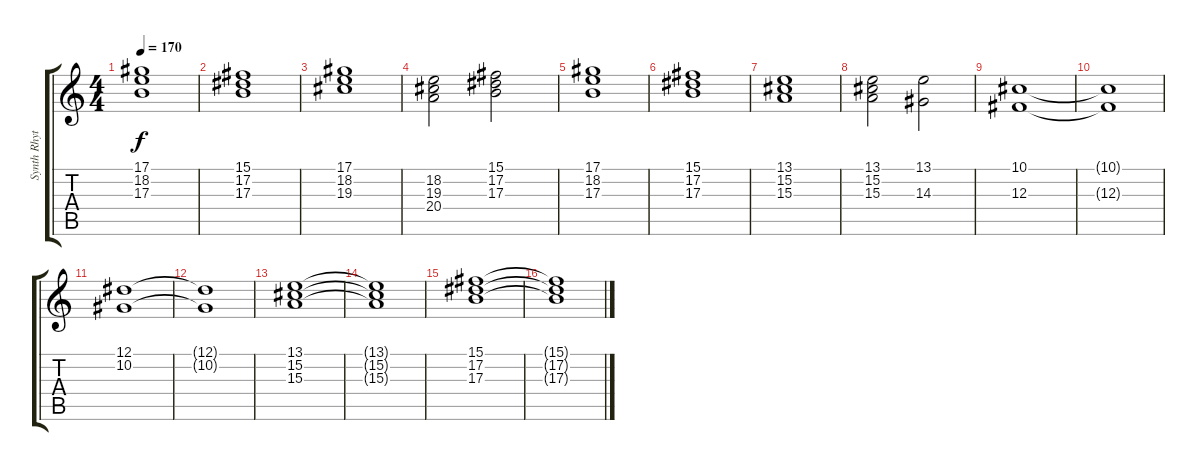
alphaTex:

\track ("Synth Rhythm" "Synth Rhyt") {instrument harpsichord}
\staff {score tabs}
\tuning (Eb4 Bb3 Gb3 Db3 Ab2 Eb2) {hide}
\ts (4 4)
\tempo 170
\clef g2
\ks c
(17.1 18.2 17.3).1{dy f} |
(15.1 17.2 17.3).1 |
(17.1 18.2 19.3).1 |
(18.2 19.3 20.4).2 (15.1 17.2 17.3).2 |
(17.1 18.2 17.3).1 |
(15.1 17.2 17.3).1 |
(13.1 15.2 15.3).1 |
(13.1 15.2 15.3).2 (13.1 14.3).2 |
(10.1 12.3).1 |
(10.1{t} 12.3{t}).1 |
(12.1 10.2).1 |
(12.1{t} 10.2{t}).1 |
(13.1 15.2 15.3).1 |
(13.1{t} 15.2{t} 15.3{t}).1 |
(15.1 17.2 17.3).1 |
(15.1{t} 17.2{t} 17.3{t}).1
